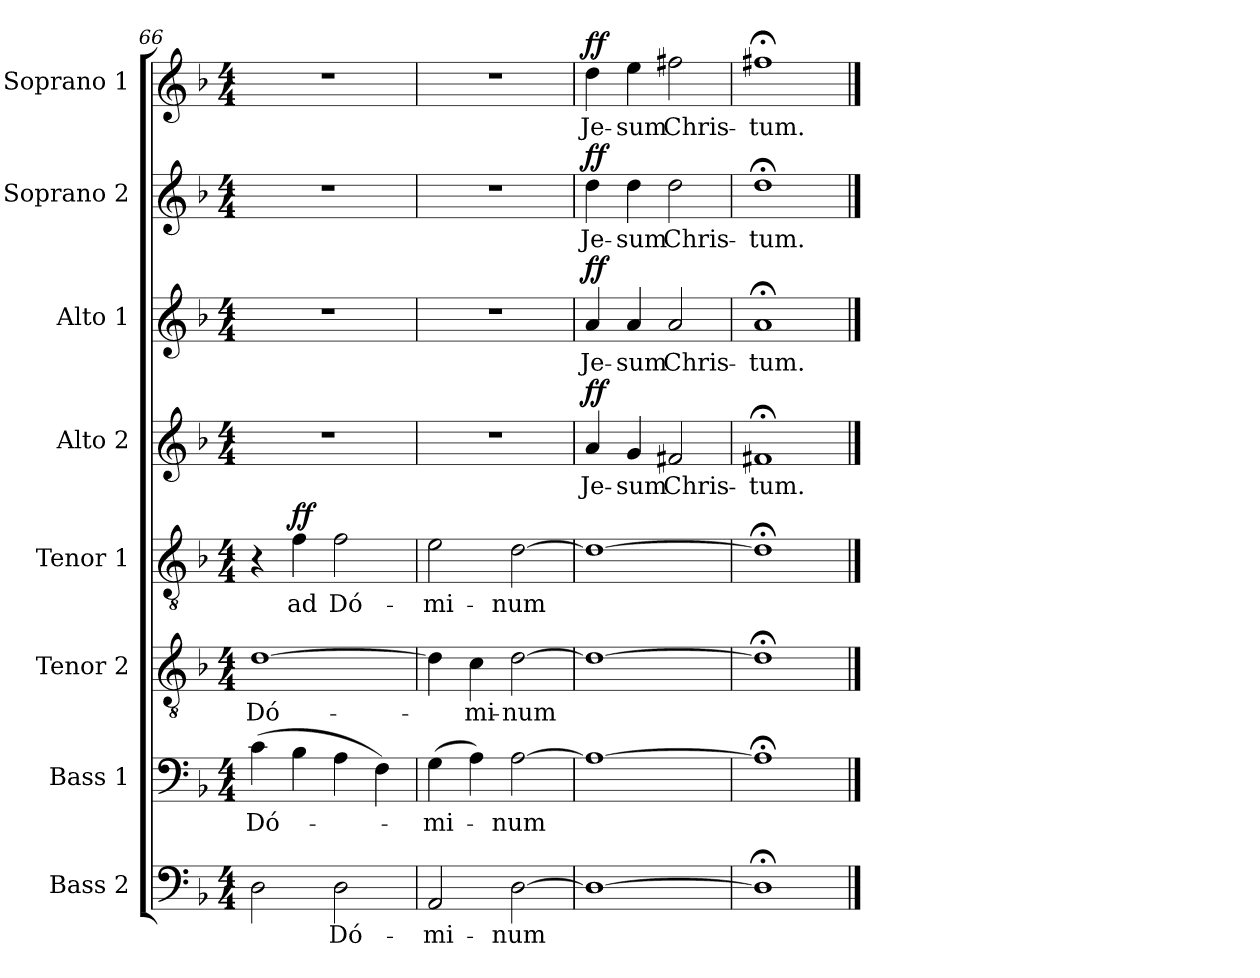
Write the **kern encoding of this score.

**kern	**text	**kern	**text	**kern	**text	**kern	**text	**dynam	**kern	**text	**dynam	**kern	**text	**dynam	**kern	**text	**dynam	**kern	**text	**dynam
*part8	*part8	*part7	*part7	*part6	*part6	*part5	*part5	*part5	*part4	*part4	*part4	*part3	*part3	*part3	*part2	*part2	*part2	*part1	*part1	*part1
*staff8	*staff8	*staff7	*staff7	*staff6	*staff6	*staff5	*staff5	*staff5	*staff4	*staff4	*staff4	*staff3	*staff3	*staff3	*staff2	*staff2	*staff2	*staff1	*staff1	*staff1
*I"Bass 2	*	*I"Bass 1	*	*I"Tenor 2	*	*I"Tenor 1	*	*	*I"Alto 2	*	*	*I"Alto 1	*	*	*I"Soprano 2	*	*	*I"Soprano 1	*	*
*I'B 2	*	*I'B 1	*	*I'T 2	*	*I'T 1	*	*	*I'A 2	*	*	*I'A 1	*	*	*I'S 2	*	*	*I'S 1	*	*
*clefF4	*	*clefF4	*	*clefGv2	*	*clefGv2	*	*	*clefG2	*	*	*clefG2	*	*	*clefG2	*	*	*clefG2	*	*
*k[b-]	*	*k[b-]	*	*k[b-]	*	*k[b-]	*	*	*k[b-]	*	*	*k[b-]	*	*	*k[b-]	*	*	*k[b-]	*	*
*d:	*	*d:	*	*d:	*	*d:	*	*	*d:	*	*	*d:	*	*	*d:	*	*	*d:	*	*
*M4/4	*	*M4/4	*	*M4/4	*	*M4/4	*	*	*M4/4	*	*	*M4/4	*	*	*M4/4	*	*	*M4/4	*	*
=66	=66	=66	=66	=66	=66	=66	=66	=66	=66	=66	=66	=66	=66	=66	=66	=66	=66	=66	=66	=66
!	!	!	!LO:LY:b	!	!LO:LY:b	!	!	!	!	!	!	!	!	!	!	!	!	!	!	!
2D\	.	(>4c\	Dó-	[1d	Dó-	4r	.	.	1r	.	.	1r	.	.	1r	.	.	1r	.	.
!	!	!	!	!	!	!	!LO:LY:b	!LO:DY:a	!	!	!	!	!	!	!	!	!	!	!	!
.	.	4B-\	.	.	.	4f\	ad	ff	.	.	.	.	.	.	.	.	.	.	.	.
!	!LO:LY:b	!	!	!	!	!	!LO:LY:b	!	!	!	!	!	!	!	!	!	!	!	!	!
2D\	Dó-	4A\	.	.	.	2f\	Dó-	.	.	.	.	.	.	.	.	.	.	.	.	.
.	.	4F\)	.	.	.	.	.	.	.	.	.	.	.	.	.	.	.	.	.	.
=67	=67	=67	=67	=67	=67	=67	=67	=67	=67	=67	=67	=67	=67	=67	=67	=67	=67	=67	=67	=67
!	!LO:LY:b	!	!LO:LY:b	!	!	!	!LO:LY:b	!	!	!	!	!	!	!	!	!	!	!	!	!
2AA/	-mi-	(>4G\	-mi-	4d\]	.	2e\	-mi-	.	1r	.	.	1r	.	.	1r	.	.	1r	.	.
!	!	!	!	!	!LO:LY:b	!	!	!	!	!	!	!	!	!	!	!	!	!	!	!
.	.	4A\)	.	4c\	-mi-	.	.	.	.	.	.	.	.	.	.	.	.	.	.	.
!	!LO:LY:b	!	!LO:LY:b	!	!LO:LY:b	!	!LO:LY:b	!	!	!	!	!	!	!	!	!	!	!	!	!
[2D\	-num	[2A\	-num	[2d\	-num	[2d\	-num	.	.	.	.	.	.	.	.	.	.	.	.	.
=68	=68	=68	=68	=68	=68	=68	=68	=68	=68	=68	=68	=68	=68	=68	=68	=68	=68	=68	=68	=68
!	!	!	!	!	!	!	!	!	!	!LO:LY:b	!LO:DY:a	!	!LO:LY:b	!LO:DY:a	!	!LO:LY:b	!LO:DY:a	!	!LO:LY:b	!LO:DY:a
1D_	.	1A_	.	1d_	.	1d_	.	.	4a/	Je-	ff	4a/	Je-	ff	4dd\	Je-	ff	4dd\	Je-	ff
!	!	!	!	!	!	!	!	!	!	!LO:LY:b	!	!	!LO:LY:b	!	!	!LO:LY:b	!	!	!LO:LY:b	!
.	.	.	.	.	.	.	.	.	4g/	-sum	.	4a/	-sum	.	4dd\	-sum	.	4ee\	-sum	.
!	!	!	!	!	!	!	!	!	!	!LO:LY:b	!	!	!LO:LY:b	!	!	!LO:LY:b	!	!	!LO:LY:b	!
.	.	.	.	.	.	.	.	.	2f#X/	Chris-	.	2a/	Chris-	.	2dd\	Chris-	.	2ff#X\	Chris-	.
=69	=69	=69	=69	=69	=69	=69	=69	=69	=69	=69	=69	=69	=69	=69	=69	=69	=69	=69	=69	=69
!	!	!	!	!	!	!	!	!	!	!LO:LY:b	!	!	!LO:LY:b	!	!	!LO:LY:b	!	!	!LO:LY:b	!
1D;<]	.	1A;<]	.	1d;<]	.	1d;<]	.	.	1f#X;<	-tum.	.	1a;<	-tum.	.	1dd;<	-tum.	.	1ff#X;<	-tum.	.
==	==	==	==	==	==	==	==	==	==	==	==	==	==	==	==	==	==	==	==	==
*-	*-	*-	*-	*-	*-	*-	*-	*-	*-	*-	*-	*-	*-	*-	*-	*-	*-	*-	*-	*-
